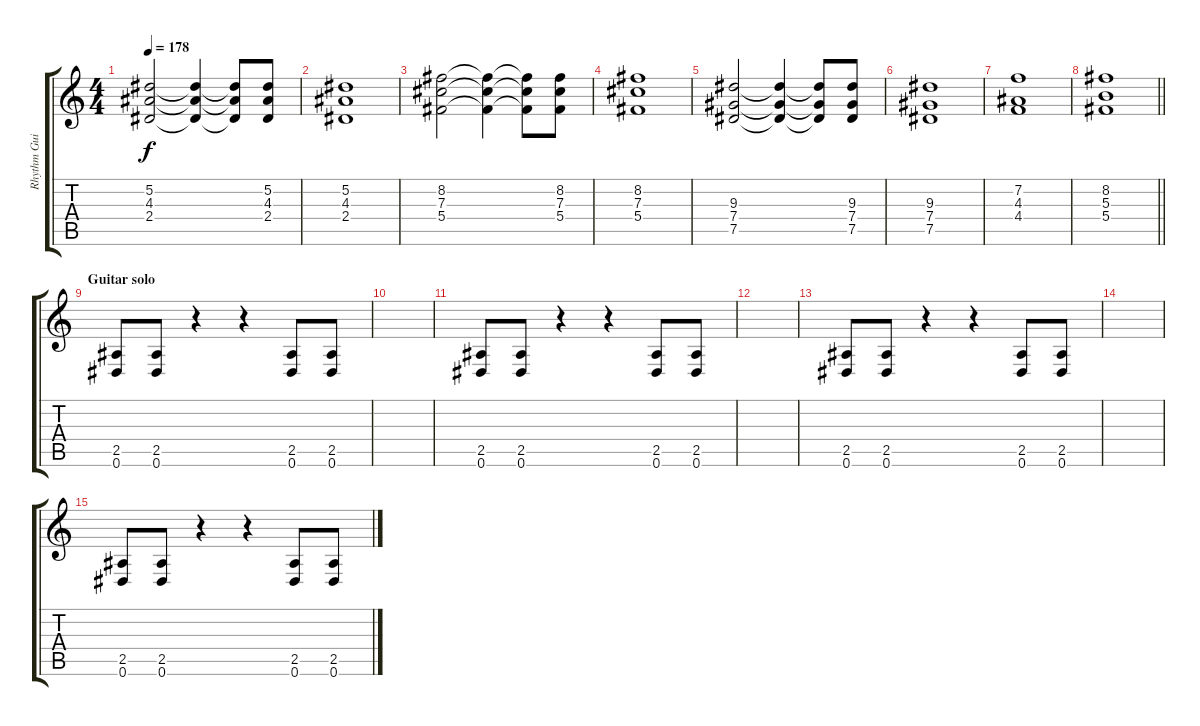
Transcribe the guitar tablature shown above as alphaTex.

\track ("Rhythm Guitar" "Rhythm Gui") {instrument distortionguitar}
\staff {score tabs}
\tuning (Eb4 Bb3 Gb3 Db3 Ab2 Eb2) {hide}
\ts (4 4)
\tempo 178
\clef g2
\ks c
(5.2 4.3 2.4).2{dy f} (5.2{t} 4.3{t} 2.4{t}).4 (5.2{t} 4.3{t} 2.4{t}).8 (5.2 4.3 2.4).8 |
(5.2 4.3 2.4).1 |
(8.2 7.3 5.4).2 (8.2{t} 7.3{t} 5.4{t}).4 (8.2{t} 7.3{t} 5.4{t}).8 (8.2 7.3 5.4).8 |
(8.2 7.3 5.4).1 |
(9.3 7.4 7.5).2 (9.3{t} 7.4{t} 7.5{t}).4 (9.3{t} 7.4{t} 7.5{t}).8 (9.3 7.4 7.5).8 |
(9.3 7.4 7.5).1 |
(7.2 4.3 4.4).1 |
\barLineRight lightlight
(8.2 5.3 5.4).1 |
\section ("" "Guitar solo")
(2.5 0.6).8 (2.5 0.6).8 r.4 r.4 (2.5 0.6).8 (2.5 0.6).8 |
|
(2.5 0.6).8 (2.5 0.6).8 r.4 r.4 (2.5 0.6).8 (2.5 0.6).8 |
|
(2.5 0.6).8 (2.5 0.6).8 r.4 r.4 (2.5 0.6).8 (2.5 0.6).8 |
|
(2.5 0.6).8 (2.5 0.6).8 r.4 r.4 (2.5 0.6).8 (2.5 0.6).8
